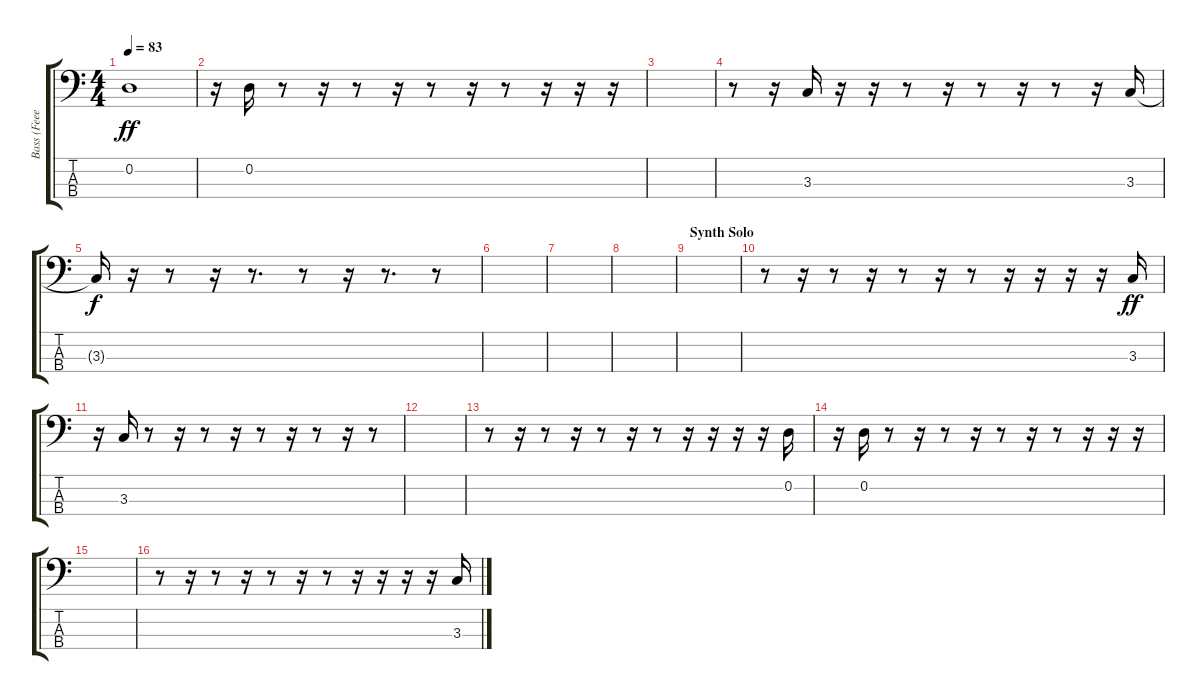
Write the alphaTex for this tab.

\track ("Bass (Feeeel)" "Bass (Feee") {instrument electricbassfinger}
\staff {score tabs}
\tuning (G2 D2 A1 E1) {hide}
\ts (4 4)
\tempo 83
\clef f4
\ks c
0.2.1{dy ff} |
r.16 0.2.16 r.8 r.16 r.8 r.16 r.8 r.16 r.8 r.16 r.16 r.16 |
|
r.8 r.16 3.3.16 r.16 r.16 r.8 r.16 r.8 r.16 r.8 r.16 3.3.16 |
3.3{t}.16{dy f} r.16 r.8 r.16 r.8{d} r.8 r.16 r.8{d} r.8 |
|
|
|
\section ("" "Synth Solo")
|
r.8 r.16 r.8 r.16 r.8 r.16 r.8 r.16 r.16 r.16 r.16 3.3.16{dy ff} |
r.16 3.3.16 r.8 r.16 r.8 r.16 r.8 r.16 r.8 r.16 r.8 |
|
r.8 r.16 r.8 r.16 r.8 r.16 r.8 r.16 r.16 r.16 r.16 0.2.16 |
r.16 0.2.16 r.8 r.16 r.8 r.16 r.8 r.16 r.8 r.16 r.16 r.16 |
|
r.8 r.16 r.8 r.16 r.8 r.16 r.8 r.16 r.16 r.16 r.16 3.3.16
